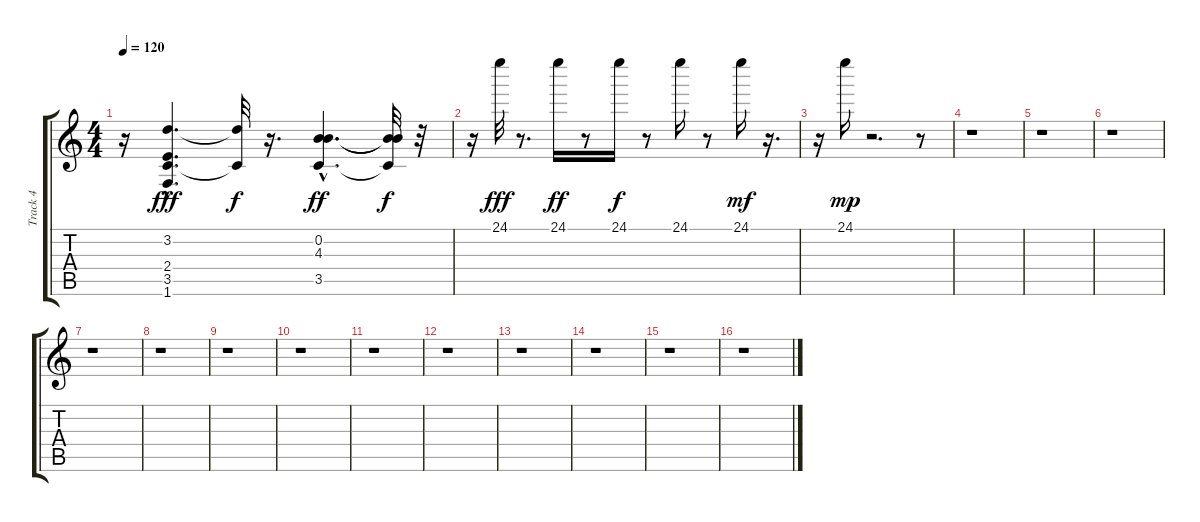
\track ("Track 4" "Track 4") {instrument distortionguitar}
\staff {score tabs}
\tuning (E4 B3 G3 D3 A2 E2) {hide}
\ts (4 4)
\tempo 120
\clef g2
\ks c
r.16{dy fff} (3.2{hac} 2.4 3.5{hac} 1.6{hac}).4{d} (3.2{t} 3.5{t}).32{dy f} r.16{d} (0.2{hac} 4.3{hac} 3.5{hac}).4{d dy ff} (0.2{t} 4.3{t} 3.5{t}).32{dy f} r.32 |
r.16 24.1.32{dy fff} r.8{d} 24.1.16{dy ff} r.8 24.1.16{dy f} r.8 24.1.16 r.8 24.1.16{dy mf} r.16{d} |
r.16 24.1.16{dy mp} r.2{d} r.8 |
r.1 |
r.1 |
r.1 |
r.1 |
r.1 |
r.1 |
r.1 |
r.1 |
r.1 |
r.1 |
r.1 |
r.1 |
r.1
